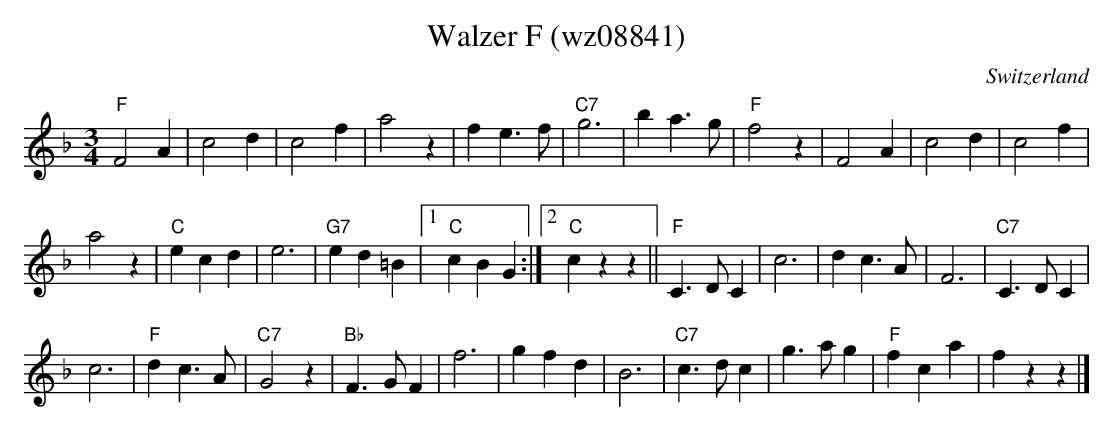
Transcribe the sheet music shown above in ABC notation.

X:1
T: Walzer F (wz08841)
O:Switzerland
M:3/4
L:1/4
K:F major
"F"F2A | c2d | c2f | a2z | fe>f | "C7"g3 | ba>g | "F"f2z | F2A | c2d | c2f |
a2z | "C"ecd | e3 | "G7"ed=B |1 "C"cBG :|2 "C"czz || "F"C>DC | c3 | dc>A | F3 | "C7"C>DC |
c3 | "F"dc>A | "C7"G2z | "Bb"F>GF | f3 | gfd | B3 | "C7"c>dc | g>ag | "F"fca | fzz |]
